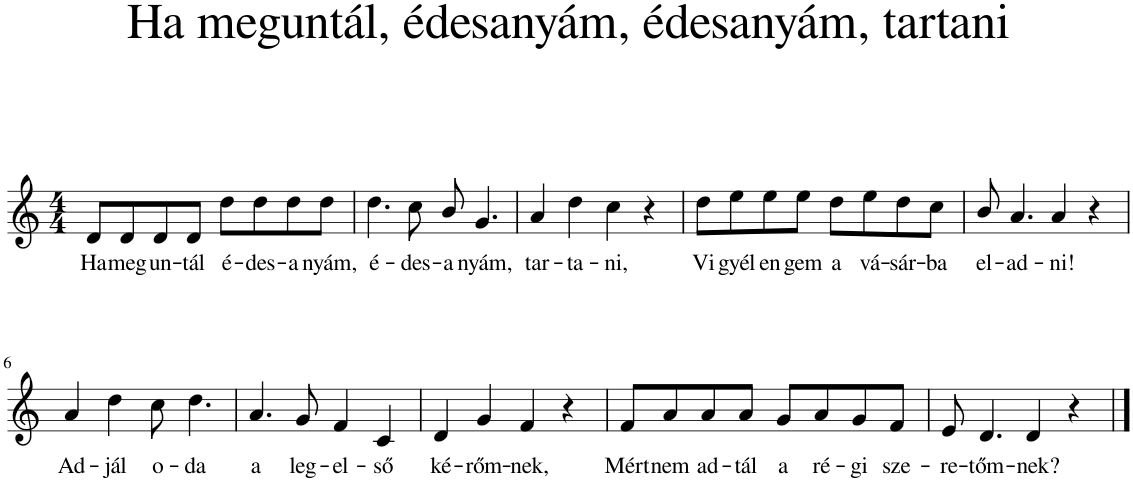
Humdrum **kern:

**kern	**text
*part1	*part1
*staff1	*staff1
*I"Piano	*
*I'Pno	*
*clefG2	*
*k[]	*
*M4/4	*
=1	=1
!	!LO:LY:b
8d/L	Ha
!	!LO:LY:b
8d/	meg-
!	!LO:LY:b
8d/	-un-
!	!LO:LY:b
8d/J	-tál
!	!LO:LY:b
8dd\L	é-
!	!LO:LY:b
8dd\	-des-
!	!LO:LY:b
8dd\	-a-
!	!LO:LY:b
8dd\J	-nyám,
=2	=2
!	!LO:LY:b
4.dd\	é-
!	!LO:LY:b
8cc\	-des-
!	!LO:LY:b
8b/	-a-
!	!LO:LY:b
4.g/	-nyám,
=3	=3
!	!LO:LY:b
4a/	tar-
!	!LO:LY:b
4dd\	-ta-
!	!LO:LY:b
4cc\	-ni,
4r	.
=4	=4
!	!LO:LY:b
8dd\L	Vi-
!	!LO:LY:b
8ee\	-gyél
!	!LO:LY:b
8ee\	en-
!	!LO:LY:b
8ee\J	-gem
!	!LO:LY:b
8dd\L	a
!	!LO:LY:b
8ee\	vá-
!	!LO:LY:b
8dd\	-sár-
!	!LO:LY:b
8cc\J	-ba
=5	=5
!	!LO:LY:b
8b/	el-
!	!LO:LY:b
4.a/	-ad-
!	!LO:LY:b
4a/	-ni!
4r	.
!!LO:LB:g=z
=6	=6
!	!LO:LY:b
4a/	Ad-
!	!LO:LY:b
4dd\	-jál
!	!LO:LY:b
8cc\	o-
!	!LO:LY:b
4.dd\	-da
=7	=7
!	!LO:LY:b
4.a/	a
!	!LO:LY:b
8g/	leg-
!	!LO:LY:b
4f/	-el-
!	!LO:LY:b
4c/	-ső
=8	=8
!	!LO:LY:b
4d/	ké-
!	!LO:LY:b
4g/	-rőm-
!	!LO:LY:b
4f/	-nek,
4r	.
=9	=9
!	!LO:LY:b
8f/L	Mért
!	!LO:LY:b
8a/	nem
!	!LO:LY:b
8a/	ad-
!	!LO:LY:b
8a/J	-tál
!	!LO:LY:b
8g/L	a
!	!LO:LY:b
8a/	ré-
!	!LO:LY:b
8g/	-gi
!	!LO:LY:b
8f/J	sze-
=10	=10
!	!LO:LY:b
8e/	-re-
!	!LO:LY:b
4.d/	-tőm-
!	!LO:LY:b
4d/	-nek?
4r	.
==	==
*-	*-
